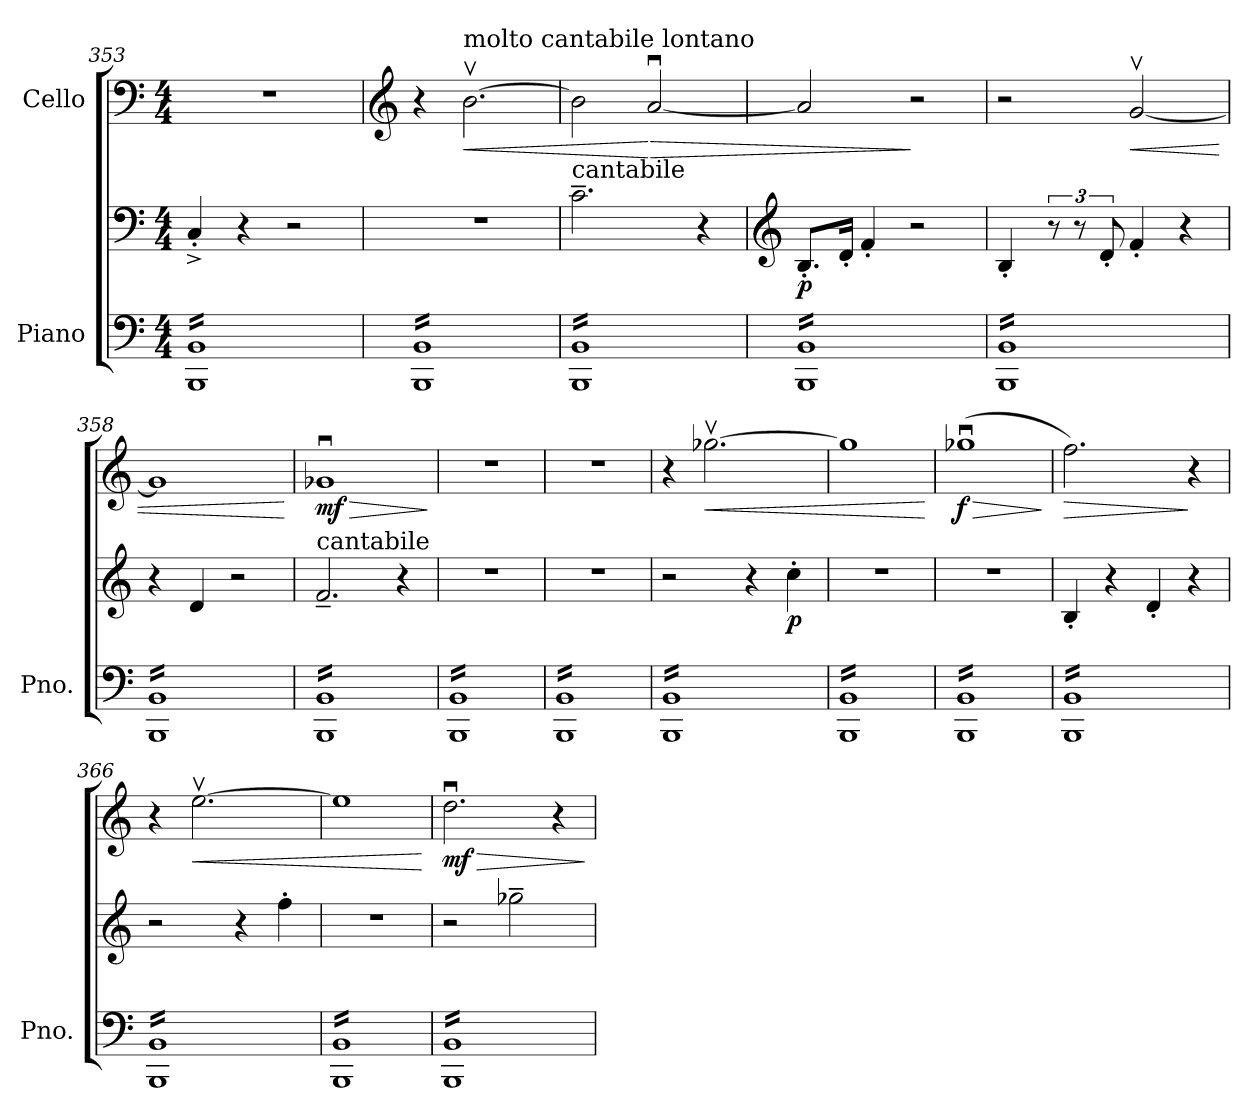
**kern	**kern	**dynam	**kern	**dynam
*part2	*part2	*part2	*part1	*part1
*staff3	*staff2	*staff2/3	*staff1	*staff1
*I"Piano	*	*	*I"Cello	*
*I'Pno.	*	*	*	*
*clefF4	*clefF4	*	*clefF4	*
*k[]	*k[]	*	*k[]	*
*M4/4	*M4/4	*	*M4/4	*
=353	=353	=353	=353	=353
*tremolo	*	*	*	*
16BBB 16BBLL	4C^'	.	1r	.
16BBB 16BB	.	.	.	.
16BBB 16BB	.	.	.	.
16BBB 16BB	.	.	.	.
16BBB 16BB	4r	.	.	.
16BBB 16BB	.	.	.	.
16BBB 16BB	.	.	.	.
16BBB 16BB	.	.	.	.
16BBB 16BB	2r	.	.	.
16BBB 16BB	.	.	.	.
16BBB 16BB	.	.	.	.
16BBB 16BB	.	.	.	.
16BBB 16BB	.	.	.	.
16BBB 16BB	.	.	.	.
16BBB 16BB	.	.	.	.
16BBB 16BBJJ	.	.	.	.
=354	=354	=354	=354	=354
*	*	*	*clefG2	*
16BBB 16BBLL	1r	.	4r	.
16BBB 16BB	.	.	.	.
16BBB 16BB	.	.	.	.
16BBB 16BB	.	.	.	.
!	!	!	!LO:TX:a:t=molto cantabile lontano	!
!	!	!	!	!LO:HP:b
16BBB 16BB	.	.	[2.bv	<
16BBB 16BB	.	.	.	.
16BBB 16BB	.	.	.	.
16BBB 16BB	.	.	.	.
16BBB 16BB	.	.	.	.
16BBB 16BB	.	.	.	.
16BBB 16BB	.	.	.	.
16BBB 16BB	.	.	.	.
16BBB 16BB	.	.	.	.
16BBB 16BB	.	.	.	.
16BBB 16BB	.	.	.	.
16BBB 16BBJJ	.	.	.	.
=355	=355	=355	=355	=355
!	!LO:TX:a:t=cantabile	!	!	!
16BBB 16BBLL	2.c~	.	2b]	.
16BBB 16BB	.	.	.	.
16BBB 16BB	.	.	.	.
16BBB 16BB	.	.	.	.
16BBB 16BB	.	.	.	.
16BBB 16BB	.	.	.	.
16BBB 16BB	.	.	.	.
16BBB 16BB	.	.	.	.
!	!	!	!	!LO:HP:n=1:b
16BBB 16BB	.	.	[2au	[ >
16BBB 16BB	.	.	.	.
16BBB 16BB	.	.	.	.
16BBB 16BB	.	.	.	.
16BBB 16BB	4r	.	.	.
16BBB 16BB	.	.	.	.
16BBB 16BB	.	.	.	.
16BBB 16BBJJ	.	.	.	.
=356	=356	=356	=356	=356
*	*clefG2	*	*	*
!	!	!LO:DY:b	!	!
16BBB 16BBLL	8.B'L	p	2a]	.
16BBB 16BB	.	.	.	.
16BBB 16BB	.	.	.	.
16BBB 16BB	16d'Jk	.	.	.
16BBB 16BB	4f'	.	.	.
16BBB 16BB	.	.	.	.
16BBB 16BB	.	.	.	.
16BBB 16BB	.	.	.	.
16BBB 16BB	2r	.	2r	]
16BBB 16BB	.	.	.	.
16BBB 16BB	.	.	.	.
16BBB 16BB	.	.	.	.
16BBB 16BB	.	.	.	.
16BBB 16BB	.	.	.	.
16BBB 16BB	.	.	.	.
16BBB 16BBJJ	.	.	.	.
=357	=357	=357	=357	=357
16BBB 16BBLL	4B'	.	2r	.
16BBB 16BB	.	.	.	.
16BBB 16BB	.	.	.	.
16BBB 16BB	.	.	.	.
16BBB 16BB	12r	.	.	.
16BBB 16BB	.	.	.	.
.	12r	.	.	.
16BBB 16BB	.	.	.	.
.	12d'	.	.	.
16BBB 16BB	.	.	.	.
!	!	!	!	!LO:HP:b
16BBB 16BB	4f'	.	[2gv	<
16BBB 16BB	.	.	.	.
16BBB 16BB	.	.	.	.
16BBB 16BB	.	.	.	.
16BBB 16BB	4r	.	.	.
16BBB 16BB	.	.	.	.
16BBB 16BB	.	.	.	.
16BBB 16BBJJ	.	.	.	.
=358	=358	=358	=358	=358
16BBB 16BBLL	4r	.	1g]	.
16BBB 16BB	.	.	.	.
16BBB 16BB	.	.	.	.
16BBB 16BB	.	.	.	.
16BBB 16BB	4d	.	.	.
16BBB 16BB	.	.	.	.
16BBB 16BB	.	.	.	.
16BBB 16BB	.	.	.	.
16BBB 16BB	2r	.	.	.
16BBB 16BB	.	.	.	.
16BBB 16BB	.	.	.	.
16BBB 16BB	.	.	.	.
16BBB 16BB	.	.	.	.
16BBB 16BB	.	.	.	.
16BBB 16BB	.	.	.	.
16BBB 16BBJJ	.	.	.	.
.	.	.	.	[
=359	=359	=359	=359	=359
!	!LO:TX:a:t=cantabile	!	!	!
!	!	!	!	!LO:HP:b
!	!	!	!	!LO:DY:n=1:b
16BBB 16BBLL	2.f~	.	1g-Xu	> mf
16BBB 16BB	.	.	.	.
16BBB 16BB	.	.	.	.
16BBB 16BB	.	.	.	.
16BBB 16BB	.	.	.	.
16BBB 16BB	.	.	.	.
16BBB 16BB	.	.	.	.
16BBB 16BB	.	.	.	.
16BBB 16BB	.	.	.	.
16BBB 16BB	.	.	.	.
16BBB 16BB	.	.	.	.
16BBB 16BB	.	.	.	.
16BBB 16BB	4r	.	.	.
16BBB 16BB	.	.	.	.
16BBB 16BB	.	.	.	.
16BBB 16BBJJ	.	.	.	.
.	.	.	.	]
=360	=360	=360	=360	=360
16BBB 16BBLL	1r	.	1r	.
16BBB 16BB	.	.	.	.
16BBB 16BB	.	.	.	.
16BBB 16BB	.	.	.	.
16BBB 16BB	.	.	.	.
16BBB 16BB	.	.	.	.
16BBB 16BB	.	.	.	.
16BBB 16BB	.	.	.	.
16BBB 16BB	.	.	.	.
16BBB 16BB	.	.	.	.
16BBB 16BB	.	.	.	.
16BBB 16BB	.	.	.	.
16BBB 16BB	.	.	.	.
16BBB 16BB	.	.	.	.
16BBB 16BB	.	.	.	.
16BBB 16BBJJ	.	.	.	.
=361	=361	=361	=361	=361
16BBB 16BBLL	1r	.	1r	.
16BBB 16BB	.	.	.	.
16BBB 16BB	.	.	.	.
16BBB 16BB	.	.	.	.
16BBB 16BB	.	.	.	.
16BBB 16BB	.	.	.	.
16BBB 16BB	.	.	.	.
16BBB 16BB	.	.	.	.
16BBB 16BB	.	.	.	.
16BBB 16BB	.	.	.	.
16BBB 16BB	.	.	.	.
16BBB 16BB	.	.	.	.
16BBB 16BB	.	.	.	.
16BBB 16BB	.	.	.	.
16BBB 16BB	.	.	.	.
16BBB 16BBJJ	.	.	.	.
=362	=362	=362	=362	=362
16BBB 16BBLL	2r	.	4r	.
16BBB 16BB	.	.	.	.
16BBB 16BB	.	.	.	.
16BBB 16BB	.	.	.	.
!	!	!	!	!LO:HP:b
16BBB 16BB	.	.	[2.gg-Xv	<
16BBB 16BB	.	.	.	.
16BBB 16BB	.	.	.	.
16BBB 16BB	.	.	.	.
16BBB 16BB	4r	.	.	.
16BBB 16BB	.	.	.	.
16BBB 16BB	.	.	.	.
16BBB 16BB	.	.	.	.
!	!	!LO:DY:b	!	!
16BBB 16BB	4cc'	p	.	.
16BBB 16BB	.	.	.	.
16BBB 16BB	.	.	.	.
16BBB 16BBJJ	.	.	.	.
=363	=363	=363	=363	=363
16BBB 16BBLL	1r	.	1gg-]	.
16BBB 16BB	.	.	.	.
16BBB 16BB	.	.	.	.
16BBB 16BB	.	.	.	.
16BBB 16BB	.	.	.	.
16BBB 16BB	.	.	.	.
16BBB 16BB	.	.	.	.
16BBB 16BB	.	.	.	.
16BBB 16BB	.	.	.	.
16BBB 16BB	.	.	.	.
16BBB 16BB	.	.	.	.
16BBB 16BB	.	.	.	.
16BBB 16BB	.	.	.	.
16BBB 16BB	.	.	.	.
16BBB 16BB	.	.	.	.
16BBB 16BBJJ	.	.	.	.
.	.	.	.	[
=364	=364	=364	=364	=364
!	!	!	!	!LO:HP:b
!	!	!	!	!LO:DY:n=1:b
16BBB 16BBLL	1r	.	(1gg-Xu	> f
16BBB 16BB	.	.	.	.
16BBB 16BB	.	.	.	.
16BBB 16BB	.	.	.	.
16BBB 16BB	.	.	.	.
16BBB 16BB	.	.	.	.
16BBB 16BB	.	.	.	.
16BBB 16BB	.	.	.	.
16BBB 16BB	.	.	.	.
16BBB 16BB	.	.	.	.
16BBB 16BB	.	.	.	.
16BBB 16BB	.	.	.	.
16BBB 16BB	.	.	.	.
16BBB 16BB	.	.	.	.
16BBB 16BB	.	.	.	.
16BBB 16BBJJ	.	.	.	.
.	.	.	.	]
=365	=365	=365	=365	=365
!	!	!	!	!LO:HP:b
16BBB 16BBLL	4B'	.	2.ff)	>
16BBB 16BB	.	.	.	.
16BBB 16BB	.	.	.	.
16BBB 16BB	.	.	.	.
16BBB 16BB	4r	.	.	.
16BBB 16BB	.	.	.	.
16BBB 16BB	.	.	.	.
16BBB 16BB	.	.	.	.
16BBB 16BB	4d'	.	.	.
16BBB 16BB	.	.	.	.
16BBB 16BB	.	.	.	.
16BBB 16BB	.	.	.	.
16BBB 16BB	4r	.	4r	]
16BBB 16BB	.	.	.	.
16BBB 16BB	.	.	.	.
16BBB 16BBJJ	.	.	.	.
=366	=366	=366	=366	=366
16BBB 16BBLL	2r	.	4r	.
16BBB 16BB	.	.	.	.
16BBB 16BB	.	.	.	.
16BBB 16BB	.	.	.	.
!	!	!	!	!LO:HP:b
16BBB 16BB	.	.	[2.eev	<
16BBB 16BB	.	.	.	.
16BBB 16BB	.	.	.	.
16BBB 16BB	.	.	.	.
16BBB 16BB	4r	.	.	.
16BBB 16BB	.	.	.	.
16BBB 16BB	.	.	.	.
16BBB 16BB	.	.	.	.
16BBB 16BB	4ff'	.	.	.
16BBB 16BB	.	.	.	.
16BBB 16BB	.	.	.	.
16BBB 16BBJJ	.	.	.	.
=367	=367	=367	=367	=367
16BBB 16BBLL	1r	.	1ee]	.
16BBB 16BB	.	.	.	.
16BBB 16BB	.	.	.	.
16BBB 16BB	.	.	.	.
16BBB 16BB	.	.	.	.
16BBB 16BB	.	.	.	.
16BBB 16BB	.	.	.	.
16BBB 16BB	.	.	.	.
16BBB 16BB	.	.	.	.
16BBB 16BB	.	.	.	.
16BBB 16BB	.	.	.	.
16BBB 16BB	.	.	.	.
16BBB 16BB	.	.	.	.
16BBB 16BB	.	.	.	.
16BBB 16BB	.	.	.	.
16BBB 16BBJJ	.	.	.	.
.	.	.	.	[
=368	=368	=368	=368	=368
!	!	!	!	!LO:HP:b
!	!	!	!	!LO:DY:n=1:b
16BBB 16BBLL	2r	.	2.ddu	> mf
16BBB 16BB	.	.	.	.
16BBB 16BB	.	.	.	.
16BBB 16BB	.	.	.	.
16BBB 16BB	.	.	.	.
16BBB 16BB	.	.	.	.
16BBB 16BB	.	.	.	.
16BBB 16BB	.	.	.	.
16BBB 16BB	2gg-X~	.	.	.
16BBB 16BB	.	.	.	.
16BBB 16BB	.	.	.	.
16BBB 16BB	.	.	.	.
16BBB 16BB	.	.	4r	.
16BBB 16BB	.	.	.	.
16BBB 16BB	.	.	.	.
16BBB 16BBJJ	.	.	.	.
*Xtremolo	*	*	*	*
.	.	.	.	]
=	=	=	=	=
*-	*-	*-	*-	*-
